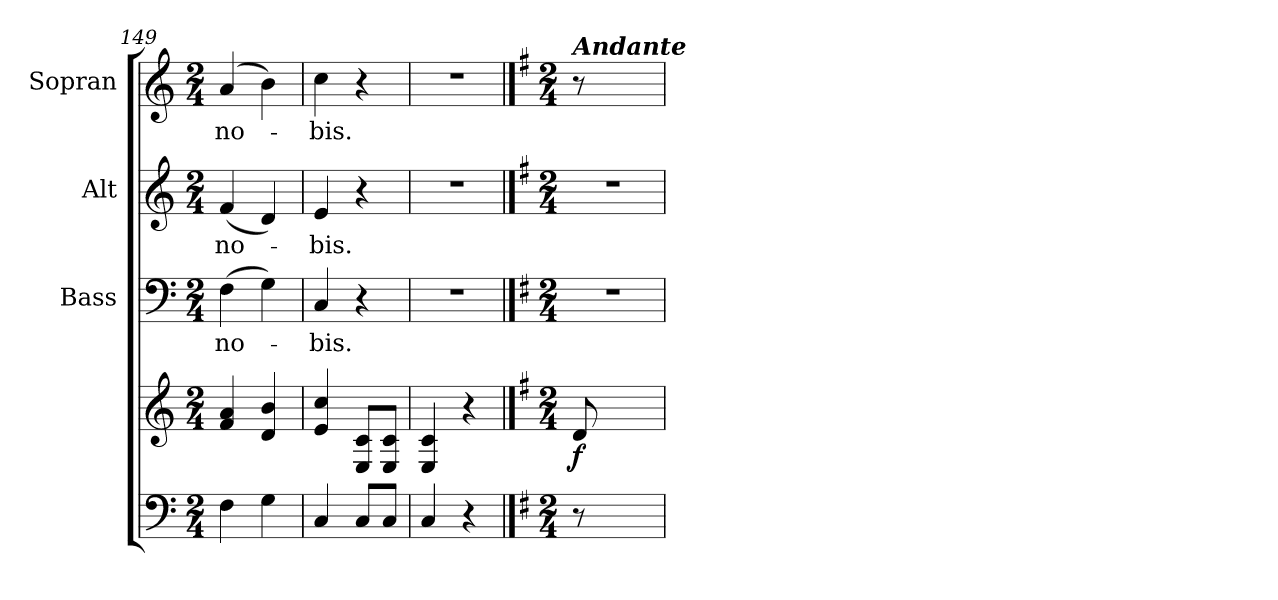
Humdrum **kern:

**kern	**kern	**dynam	**kern	**text	**kern	**text	**kern	**text
*part4	*part4	*part4	*part3	*part3	*part2	*part2	*part1	*part1
*staff5	*staff4	*staff4/5	*staff3	*staff3	*staff2	*staff2	*staff1	*staff1
*	*	*	*I"Bass	*	*I"Alt	*	*I"Sopran	*
*	*	*	*I'B.	*	*I'A.	*	*I'S.	*
*clefF4	*clefG2	*	*clefF4	*	*clefG2	*	*clefG2	*
*k[]	*k[]	*	*k[]	*	*k[]	*	*k[]	*
*C:	*C:	*	*C:	*	*C:	*	*C:	*
*M2/4	*M2/4	*	*M2/4	*	*M2/4	*	*M2/4	*
=149	=149	=149	=149	=149	=149	=149	=149	=149
!	!	!	!	!LO:LY:b	!	!LO:LY:b	!	!LO:LY:b
4F\	4f/ 4a/	.	(>4F\	no-	(<4f/	no-	(4a/	no-
4G\	4d/ 4b/	.	4G\)	.	4d/)	.	4b\)	.
=150	=150	=150	=150	=150	=150	=150	=150	=150
!	!	!	!	!LO:LY:b	!	!LO:LY:b	!	!LO:LY:b
4C/	4e/ 4cc/	.	4C/	-bis.	4e/	-bis.	4cc\	-bis.
8C/L	8E/ 8c/L	.	4r	.	4r	.	4r	.
8C/J	8E/ 8c/J	.	.	.	.	.	.	.
=151	=151	=151	=151	=151	=151	=151	=151	=151
4C/	4E/ 4c/	.	2r	.	2r	.	2r	.
4r	4r	.	.	.	.	.	.	.
!!LO:LB:g=z
==152	==152	==152	==152	==152	==152	==152	==152	==152
*k[f#]	*k[f#]	*	*k[f#]	*	*k[f#]	*	*k[f#]	*
*G:	*G:	*	*G:	*	*G:	*	*G:	*
*M2/4	*M2/4	*	*M2/4	*	*M2/4	*	*M2/4	*
!	!	!	!	!	!	!	!LO:TX:a:Bi:t=Andante	!
!	!	!LO:DY:b	!	!	!	!	!	!
8r	8d/	f	2r	.	2r	.	8r	.
4.ryy	4.ryy	.	.	.	.	.	4.ryy	.
=	=	=	=	=	=	=	=	=
*-	*-	*-	*-	*-	*-	*-	*-	*-
